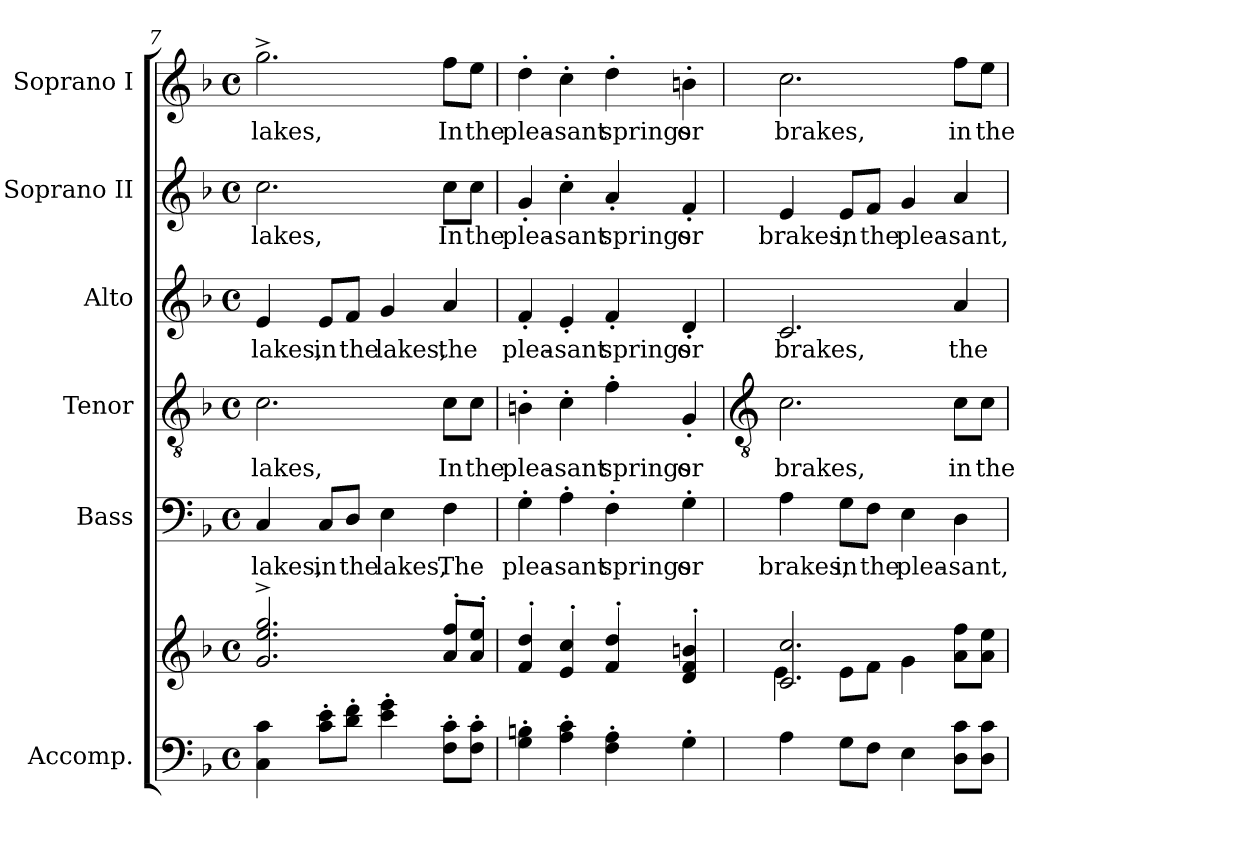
**kern	**kern	**kern	**text	**kern	**text	**kern	**text	**kern	**text	**kern	**text
*part6	*part6	*part5	*part5	*part4	*part4	*part3	*part3	*part2	*part2	*part1	*part1
*staff7	*staff6	*staff5	*staff5	*staff4	*staff4	*staff3	*staff3	*staff2	*staff2	*staff1	*staff1
*I"Accomp.	*	*I"Bass	*	*I"Tenor	*	*I"Alto	*	*I"Soprano II	*	*I"Soprano I	*
*	*	*I'B	*	*I'T	*	*I'A	*	*I'S II	*	*I'S I	*
*clefF4	*clefG2	*clefF4	*	*clefGv2	*	*clefG2	*	*clefG2	*	*clefG2	*
*k[b-]	*k[b-]	*k[b-]	*	*k[b-]	*	*k[b-]	*	*k[b-]	*	*k[b-]	*
*F:	*F:	*F:	*	*F:	*	*F:	*	*F:	*	*F:	*
*M4/4	*M4/4	*M4/4	*	*M4/4	*	*M4/4	*	*M4/4	*	*M4/4	*
*met(c)	*met(c)	*met(c)	*	*met(c)	*	*met(c)	*	*met(c)	*	*met(c)	*
=7	=7	=7	=7	=7	=7	=7	=7	=7	=7	=7	=7
*	*^	*	*	*	*	*	*	*	*	*	*
!	!	!	!	!LO:LY:b	!	!LO:LY:b	!	!LO:LY:b	!	!LO:LY:b	!	!LO:LY:b
4C 4c	2.g^ 2.ee^ 2.gg^	1ryy	4C	lakes,	2.c	lakes,	4e	lakes,	2.cc	lakes,	2.gg^	lakes,
!	!	!	!	!LO:LY:b	!	!	!	!LO:LY:b	!	!	!	!
8c' 8e'L	.	.	8C/L	in	.	.	8e/L	in	.	.	.	.
!	!	!	!	!LO:LY:b	!	!	!	!LO:LY:b	!	!	!	!
8d' 8f'J	.	.	8D/J	the	.	.	8f/J	the	.	.	.	.
!	!	!	!	!LO:LY:b	!	!	!	!LO:LY:b	!	!	!	!
4e' 4g'	.	.	4E	lakes,	.	.	4g	lakes,	.	.	.	.
!	!	!	!	!LO:LY:b	!	!LO:LY:b	!	!LO:LY:b	!	!LO:LY:b	!	!LO:LY:b
8F' 8c'L	8a' 8ff'L	.	4F	The	8c\L	In	4a	the	8cc\L	In	8ff\L	In
!	!	!	!	!	!	!LO:LY:b	!	!	!	!LO:LY:b	!	!LO:LY:b
8F' 8c'J	8a' 8ee'J	.	.	.	8c\J	the	.	.	8cc\J	the	8ee\J	the
=8	=8	=8	=8	=8	=8	=8	=8	=8	=8	=8	=8	=8
!	!	!	!	!LO:LY:b	!	!LO:LY:b	!	!LO:LY:b	!	!LO:LY:b	!	!LO:LY:b
4G' 4Bn'	4f' 4dd'	1ryy	4G'	plea-	4Bn'	plea-	4f'	plea-	4g'	plea-	4dd'	plea-
!	!	!	!	!LO:LY:b	!	!LO:LY:b	!	!LO:LY:b	!	!LO:LY:b	!	!LO:LY:b
4A' 4c'	4e' 4cc'	.	4A'	-sant	4c'	-sant	4e'	-sant	4cc'	-sant	4cc'	-sant
!	!	!	!	!LO:LY:b	!	!LO:LY:b	!	!LO:LY:b	!	!LO:LY:b	!	!LO:LY:b
4F' 4A'	4f' 4dd'	.	4F'	springs	4f'	springs	4f'	springs	4a'	springs	4dd'	springs
!	!	!	!	!LO:LY:b	!	!LO:LY:b	!	!LO:LY:b	!	!LO:LY:b	!	!LO:LY:b
4G'	4d' 4f' 4bn'	.	4G'	or	4G'	or	4d'	or	4f'	or	4bn'	or
!!LO:LB:g=z
=9	=9	=9	=9	=9	=9	=9	=9	=9	=9	=9	=9	=9
*	*	*	*	*	*clefGv2	*	*	*	*	*	*	*
!	!	!	!	!LO:LY:b	!	!LO:LY:b	!	!LO:LY:b	!	!LO:LY:b	!	!LO:LY:b
4A	2.c/ 2.cc/	4e\	4A	brakes,	2.c	brakes,	2.c	brakes,	4e	brakes,	2.cc	brakes,
!	!	!	!	!LO:LY:b	!	!	!	!	!	!LO:LY:b	!	!
8GL	.	8e\L	8G\L	in	.	.	.	.	8e/L	in	.	.
!	!	!	!	!LO:LY:b	!	!	!	!	!	!LO:LY:b	!	!
8FJ	.	8f\J	8F\J	the	.	.	.	.	8f/J	the	.	.
!	!	!	!	!LO:LY:b	!	!	!	!	!	!LO:LY:b	!	!
4E	.	4g\	4E	plea-	.	.	.	.	4g	plea-	.	.
!	!	!	!	!LO:LY:b	!	!LO:LY:b	!	!LO:LY:b	!	!LO:LY:b	!	!LO:LY:b
8D 8cL	8a 8ffL	4ryy	4D	-sant,	8c\L	in	4a	the	4a	-sant,	8ff\L	in
!	!	!	!	!	!	!LO:LY:b	!	!	!	!	!	!LO:LY:b
8D 8cJ	8a 8eeJ	.	.	.	8c\J	the	.	.	.	.	8ee\J	the
*	*v	*v	*	*	*	*	*	*	*	*	*	*
=	=	=	=	=	=	=	=	=	=	=	=
*-	*-	*-	*-	*-	*-	*-	*-	*-	*-	*-	*-
